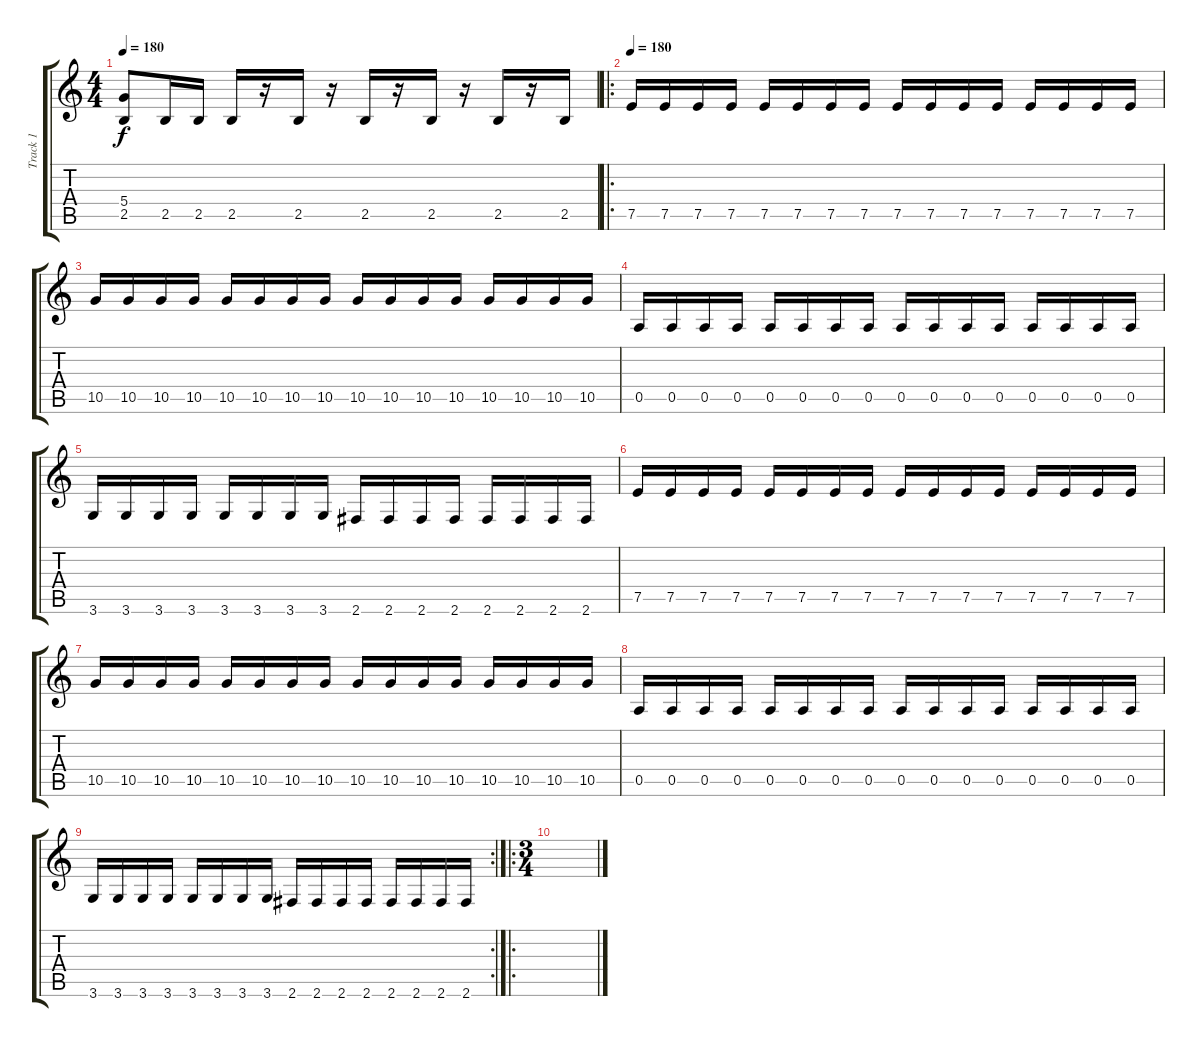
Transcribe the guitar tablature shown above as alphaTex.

\track ("Track 1" "Track 1") {instrument overdrivenguitar}
\staff {score tabs}
\tuning (E4 B3 G3 D3 A2 E2) {hide}
\ts (4 4)
\tempo 180
\clef g2
\ks c
(5.4 2.5).8{dy f} 2.5.16 2.5.16 2.5.16 r.16 2.5.16 r.16 2.5.16 r.16 2.5.16 r.16 2.5.16 r.16 2.5.16 |
\ro
\tempo 180
7.5.16 7.5.16 7.5.16 7.5.16 7.5.16 7.5.16 7.5.16 7.5.16 7.5.16 7.5.16 7.5.16 7.5.16 7.5.16 7.5.16 7.5.16 7.5.16 |
10.5.16 10.5.16 10.5.16 10.5.16 10.5.16 10.5.16 10.5.16 10.5.16 10.5.16 10.5.16 10.5.16 10.5.16 10.5.16 10.5.16 10.5.16 10.5.16 |
0.5.16 0.5.16 0.5.16 0.5.16 0.5.16 0.5.16 0.5.16 0.5.16 0.5.16 0.5.16 0.5.16 0.5.16 0.5.16 0.5.16 0.5.16 0.5.16 |
3.6.16 3.6.16 3.6.16 3.6.16 3.6.16 3.6.16 3.6.16 3.6.16 2.6.16 2.6.16 2.6.16 2.6.16 2.6.16 2.6.16 2.6.16 2.6.16 |
7.5.16 7.5.16 7.5.16 7.5.16 7.5.16 7.5.16 7.5.16 7.5.16 7.5.16 7.5.16 7.5.16 7.5.16 7.5.16 7.5.16 7.5.16 7.5.16 |
10.5.16 10.5.16 10.5.16 10.5.16 10.5.16 10.5.16 10.5.16 10.5.16 10.5.16 10.5.16 10.5.16 10.5.16 10.5.16 10.5.16 10.5.16 10.5.16 |
0.5.16 0.5.16 0.5.16 0.5.16 0.5.16 0.5.16 0.5.16 0.5.16 0.5.16 0.5.16 0.5.16 0.5.16 0.5.16 0.5.16 0.5.16 0.5.16 |
\rc 2
3.6.16 3.6.16 3.6.16 3.6.16 3.6.16 3.6.16 3.6.16 3.6.16 2.6.16 2.6.16 2.6.16 2.6.16 2.6.16 2.6.16 2.6.16 2.6.16 |
\ro
\ts (3 4)
